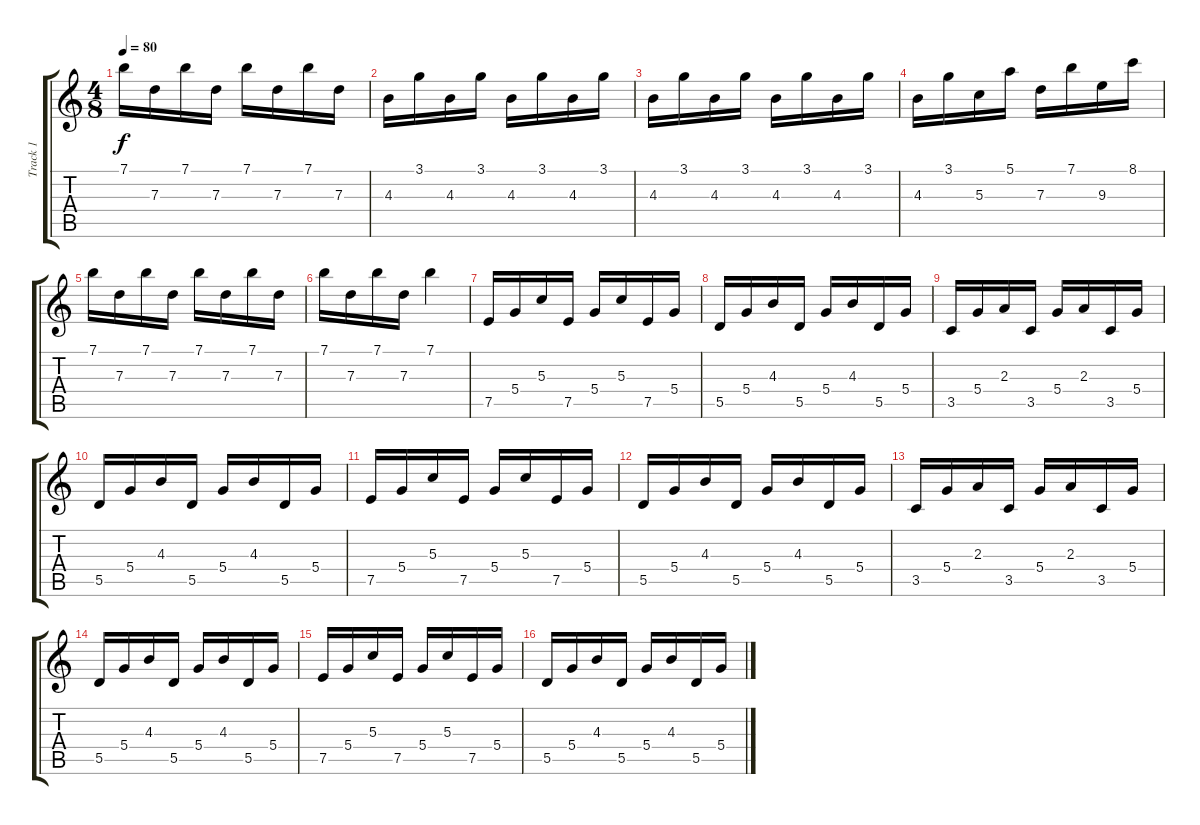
\track ("Track 1" "Track 1") {instrument electricguitarclean}
\staff {score tabs}
\tuning (E4 B3 G3 D3 A2 E2) {hide}
\ts (4 8)
\tempo 80
\clef g2
\ks c
7.1.16{dy f} 7.3.16 7.1.16 7.3.16 7.1.16 7.3.16 7.1.16 7.3.16 |
4.3.16 3.1.16 4.3.16 3.1.16 4.3.16 3.1.16 4.3.16 3.1.16 |
4.3.16 3.1.16 4.3.16 3.1.16 4.3.16 3.1.16 4.3.16 3.1.16 |
4.3.16 3.1.16 5.3.16 5.1.16 7.3.16 7.1.16 9.3.16 8.1.16 |
7.1.16 7.3.16 7.1.16 7.3.16 7.1.16 7.3.16 7.1.16 7.3.16 |
7.1.16 7.3.16 7.1.16 7.3.16 7.1.4 |
7.5.16 5.4.16 5.3.16 7.5.16 5.4.16 5.3.16 7.5.16 5.4.16 |
5.5.16 5.4.16 4.3.16 5.5.16 5.4.16 4.3.16 5.5.16 5.4.16 |
3.5.16 5.4.16 2.3.16 3.5.16 5.4.16 2.3.16 3.5.16 5.4.16 |
5.5.16 5.4.16 4.3.16 5.5.16 5.4.16 4.3.16 5.5.16 5.4.16 |
7.5.16 5.4.16 5.3.16 7.5.16 5.4.16 5.3.16 7.5.16 5.4.16 |
5.5.16 5.4.16 4.3.16 5.5.16 5.4.16 4.3.16 5.5.16 5.4.16 |
3.5.16 5.4.16 2.3.16 3.5.16 5.4.16 2.3.16 3.5.16 5.4.16 |
5.5.16 5.4.16 4.3.16 5.5.16 5.4.16 4.3.16 5.5.16 5.4.16 |
7.5.16 5.4.16 5.3.16 7.5.16 5.4.16 5.3.16 7.5.16 5.4.16 |
5.5.16 5.4.16 4.3.16 5.5.16 5.4.16 4.3.16 5.5.16 5.4.16
